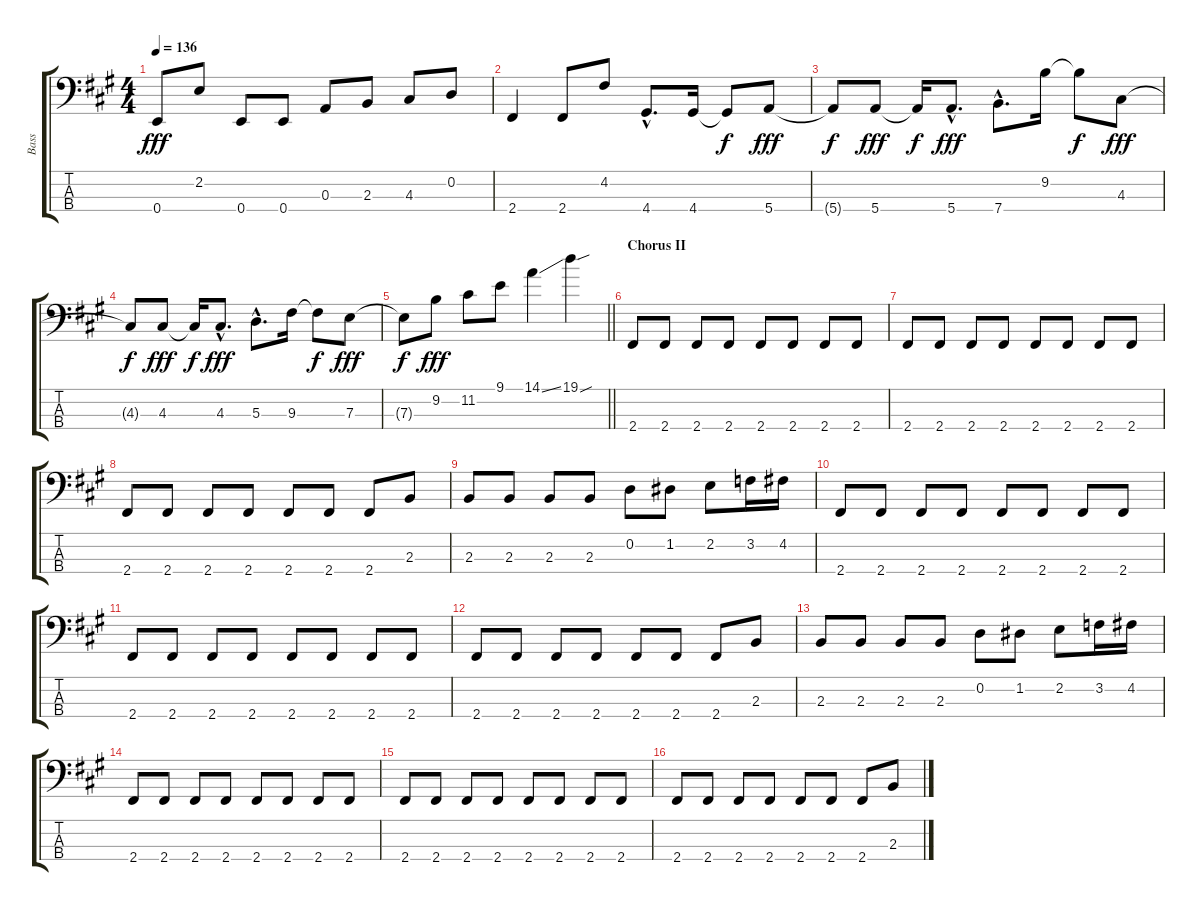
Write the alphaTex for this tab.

\track ("Bass" "Bass") {instrument electricbassfinger}
\staff {score tabs}
\tuning (G2 D2 A1 E1) {hide}
\ts (4 4)
\tempo 136
\clef f4
\ks a
0.4.8{dy fff} 2.2.8 0.4.8 0.4.8 0.3.8 2.3.8 4.3.8 0.2.8 |
2.4.4 2.4.8 4.2.8 4.4{hac}.8{d} 4.4.16 4.4{t}.8{dy f} 5.4.8{dy fff} |
5.4{t}.8{dy f} 5.4.8{dy fff} 5.4{t}.16{dy f} 5.4{hac}.8{d dy fff} 7.4{hac}.8{d} 9.2.16 9.2{t}.8{dy f} 4.3.8{dy fff} |
4.3{t}.8{dy f} 4.3.8{dy fff} 4.3{t}.16{dy f} 4.3{hac}.8{d dy fff} 5.3{hac}.8{d} 9.3.16 9.3{t}.8{dy f} 7.3.8{dy fff} |
\barLineRight lightlight
7.3{t}.8{dy f} 9.2.8{dy fff} 11.2.8 9.1.8 14.1{ss}.4 19.1{sou}.4 |
\section ("" "Chorus II")
2.4.8 2.4.8 2.4.8 2.4.8 2.4.8 2.4.8 2.4.8 2.4.8 |
2.4.8 2.4.8 2.4.8 2.4.8 2.4.8 2.4.8 2.4.8 2.4.8 |
2.4.8 2.4.8 2.4.8 2.4.8 2.4.8 2.4.8 2.4.8 2.3.8 |
2.3.8 2.3.8 2.3.8 2.3.8 0.2.8 1.2.8 2.2.8 3.2.16 4.2.16 |
2.4.8 2.4.8 2.4.8 2.4.8 2.4.8 2.4.8 2.4.8 2.4.8 |
2.4.8 2.4.8 2.4.8 2.4.8 2.4.8 2.4.8 2.4.8 2.4.8 |
2.4.8 2.4.8 2.4.8 2.4.8 2.4.8 2.4.8 2.4.8 2.3.8 |
2.3.8 2.3.8 2.3.8 2.3.8 0.2.8 1.2.8 2.2.8 3.2.16 4.2.16 |
2.4.8 2.4.8 2.4.8 2.4.8 2.4.8 2.4.8 2.4.8 2.4.8 |
2.4.8 2.4.8 2.4.8 2.4.8 2.4.8 2.4.8 2.4.8 2.4.8 |
2.4.8 2.4.8 2.4.8 2.4.8 2.4.8 2.4.8 2.4.8 2.3.8
